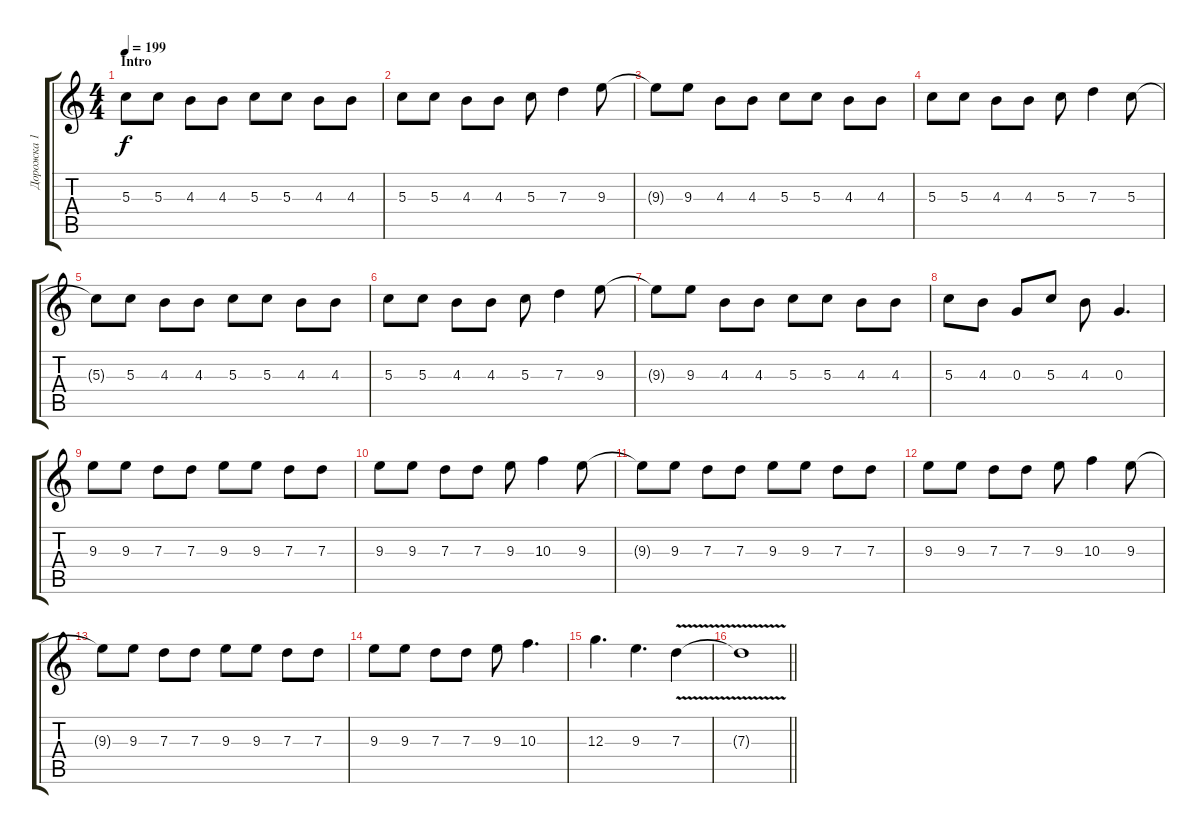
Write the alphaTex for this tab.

\track ("Дорожка 1" "Дорожка 1") {instrument distortionguitar}
\staff {score tabs}
\tuning (E4 B3 G3 D3 A2 E2) {hide}
\ts (4 4)
\section ("" "Intro")
\tempo 199
\clef g2
\ks c
5.3.8{dy f} 5.3.8 4.3.8 4.3.8 5.3.8 5.3.8 4.3.8 4.3.8 |
5.3.8 5.3.8 4.3.8 4.3.8 5.3.8 7.3.4 9.3.8 |
9.3{t}.8 9.3.8 4.3.8 4.3.8 5.3.8 5.3.8 4.3.8 4.3.8 |
5.3.8 5.3.8 4.3.8 4.3.8 5.3.8 7.3.4 5.3.8 |
5.3{t}.8 5.3.8 4.3.8 4.3.8 5.3.8 5.3.8 4.3.8 4.3.8 |
5.3.8 5.3.8 4.3.8 4.3.8 5.3.8 7.3.4 9.3.8 |
9.3{t}.8 9.3.8 4.3.8 4.3.8 5.3.8 5.3.8 4.3.8 4.3.8 |
5.3.8 4.3.8 0.3.8 5.3.8 4.3.8 0.3.4{d} |
9.3.8 9.3.8 7.3.8 7.3.8 9.3.8 9.3.8 7.3.8 7.3.8 |
9.3.8 9.3.8 7.3.8 7.3.8 9.3.8 10.3.4 9.3.8 |
9.3{t}.8 9.3.8 7.3.8 7.3.8 9.3.8 9.3.8 7.3.8 7.3.8 |
9.3.8 9.3.8 7.3.8 7.3.8 9.3.8 10.3.4 9.3.8 |
9.3{t}.8 9.3.8 7.3.8 7.3.8 9.3.8 9.3.8 7.3.8 7.3.8 |
9.3.8 9.3.8 7.3.8 7.3.8 9.3.8 10.3.4{d} |
12.3.4{d} 9.3.4{d} 7.3{v}.4 |
\barLineRight lightlight
7.3{t}.1
